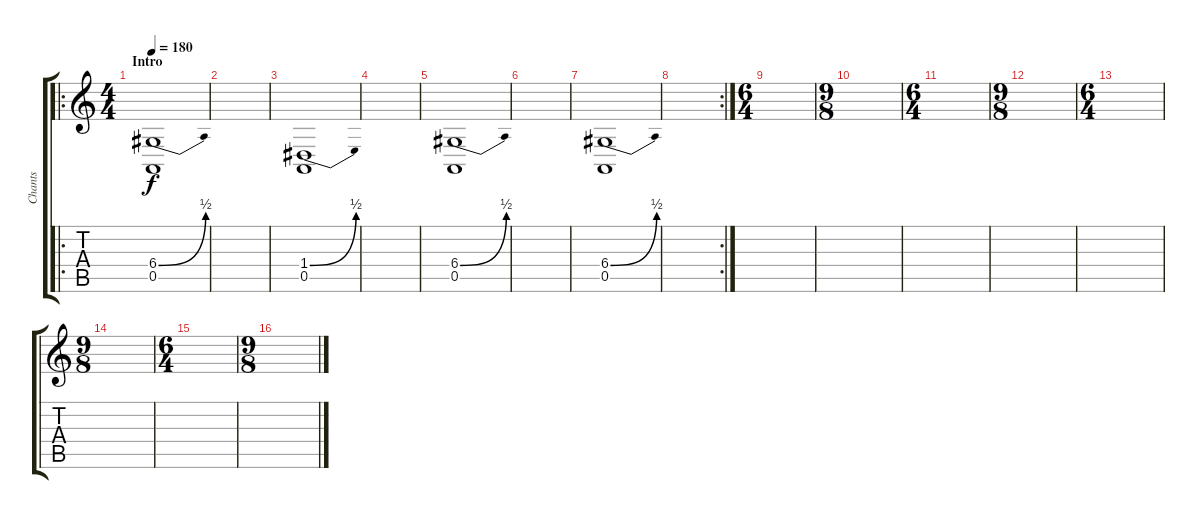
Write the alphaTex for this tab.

\track ("Chants" "Chants") {instrument pad4choir}
\staff {score tabs}
\tuning (E4 B3 G3 D3 A2 E2) {hide}
\ro
\ts (4 4)
\section ("" "Intro")
\tempo 180
\clef g2
\ks c
(6.4{be (bend 0 0 60 2)} 0.5).1{dy f balance 16 instrument pad4choir} |
|
(1.4{be (bend 0 0 60 2)} 0.5).1{balance 0} |
|
(6.4{be (bend 0 0 60 2)} 0.5).1{balance 16} |
|
(6.4{be (bend 0 0 60 2)} 0.5).1{balance 0} |
\rc 2
|
\ts (6 4)
|
\ts (9 8)
|
\ts (6 4)
|
\ts (9 8)
|
\ts (6 4)
|
\ts (9 8)
|
\ts (6 4)
|
\ts (9 8)
